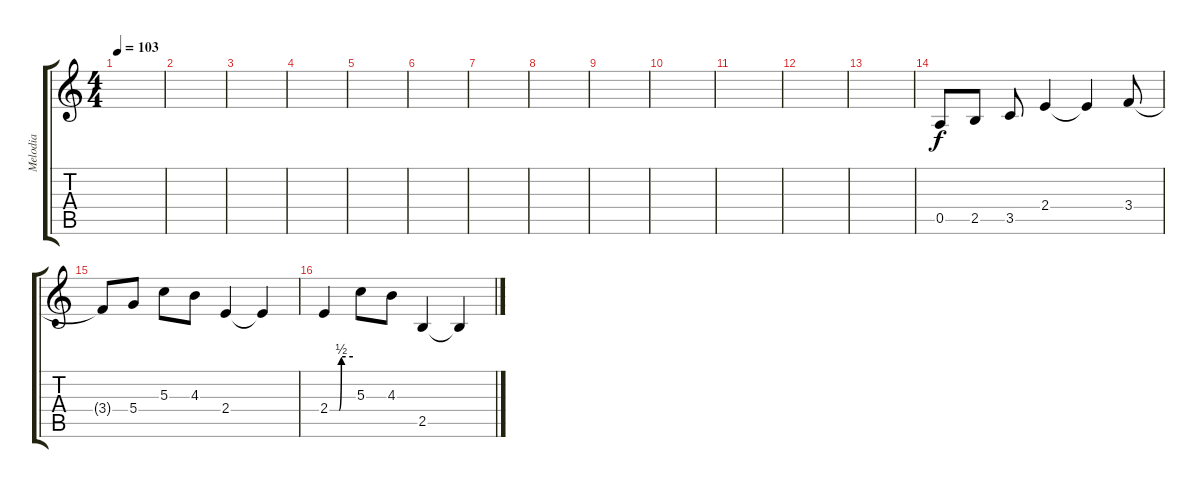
\track ("Melodia" "Melodia") {instrument overdrivenguitar}
\staff {score tabs}
\tuning (E4 B3 G3 D3 A2 E2) {hide}
\ts (4 4)
\tempo 103
\clef g2
\ks c
|
|
|
|
|
|
|
|
|
|
|
|
|
0.5.8 2.5.8 3.5.8 2.4.4 2.4{t}.4 3.4.8 |
3.4{t}.8 5.4.8 5.3.8 4.3.8 2.4.4 2.4{t}.4 |
2.4{be (custom 0 0 15 0 20 0 22 0 24 0 30 2 60 2)}.4 5.3.8 4.3.8 2.5.4 2.5{t}.4
